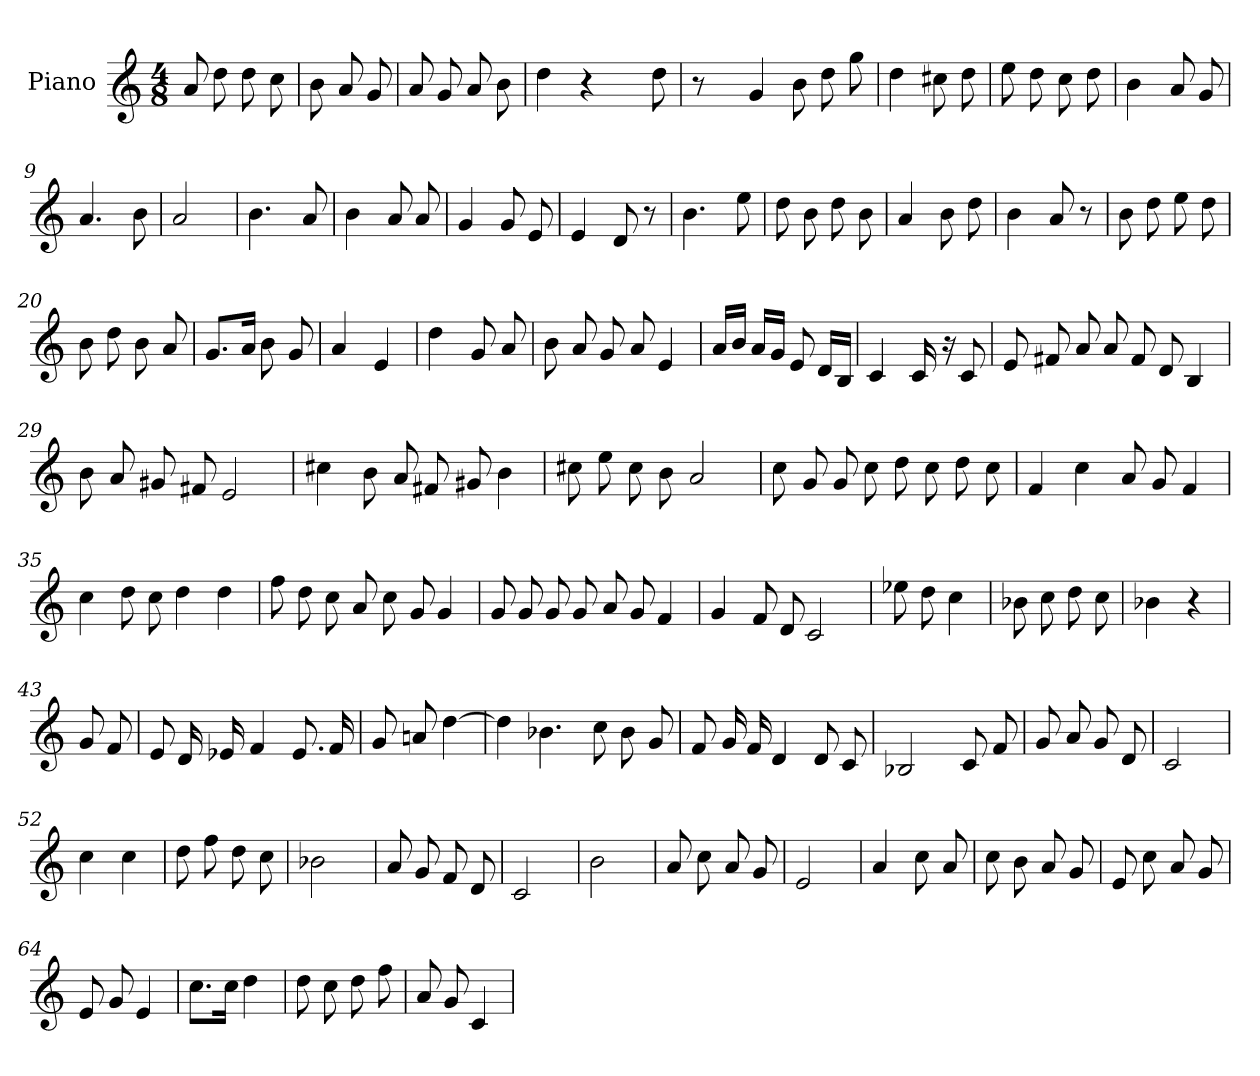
**kern
*part1
*staff1
*I"Piano
*I'Pno
*clefG2
*k[]
*M4/8
*MM80
=1
8a
8dd
8dd
8cc
=2
8b
8a
8g
=3
8a
8g
8a
8b
=4
4dd
4r
8ryy
8dd
=5
8r
8ryy
4g
8b
8dd
8gg
=6
4dd
8cc#X
8dd
=7
8ee
8dd
8cc
8dd
=8
4b
8a
8g
=9
4.a
8b
=10
2a
=11
4.b
8a
=12
4b
8a
8a
=13
4g
8g
8e
=14
4e
8d
8r
=15
4.b
8ee
=16
8dd
8b
8dd
8b
=17
4a
8b
8dd
=18
4b
8a
8r
=19
8b
8dd
8ee
8dd
=20
8b
8dd
8b
8a
=21
8.g/L
16a/Jk
8b
8g
=22
4a
4e
=23
4dd
8g
8a
=24
8b
8a
8g
8a
4e
=25
16a/LL
16b/JJ
16a/LL
16g/JJ
8e
16d/LL
16B/JJ
=26
4c
16c
16r
8c
=28
8e
8f#X
8a
8a
8f#
8d
4B
=29
8b
8a
8g#X
8f#X
2e
=30
4cc#X
8b
8a
8f#X
8g#X
4b
=31
8cc#X
8ee
8cc#
8b
2a
=33
8cc
8g
8g
8cc
8dd
8cc
8dd
8cc
=34
4f
4cc
8a
8g
4f
=35
4cc
8dd
8cc
4dd
4dd
=36
8ff
8dd
8cc
8a
8cc
8g
4g
=37
8g
8g
8g
8g
8a
8g
4f
=38
4g
8f
8d
2c
=40
8ee-X
8dd
4cc
=41
8b-X
8cc
8dd
8cc
=42
4b-X
4r
=43
8g
8f
=44
8e
16d
16e-X
4f
8.e-
16f
=45
8g
8an
[4dd
=46
4dd]
4.b-X
8cc
8b-
8g
=47
8f
16g
16f
4d
8d
8c
=48
2B-X
8c
8f
=49
8g
8a
8g
8d
=50
2c
=52
4cc
4cc
=53
8dd
8ff
8dd
8cc
=54
2b-X
=55
8a
8g
8f
8d
=56
2c
=58
2b
=59
8a
8cc
8a
8g
=60
2e
=61
4a
8cc
8a
=62
8cc
8b
8a
8g
=63
8e
8cc
8a
8g
=64
8e
8g
4e
=65
8.cc\L
16cc\Jk
4dd
=66
8dd
8cc
8dd
8ff
=67
8a
8g
4c
=
*-
